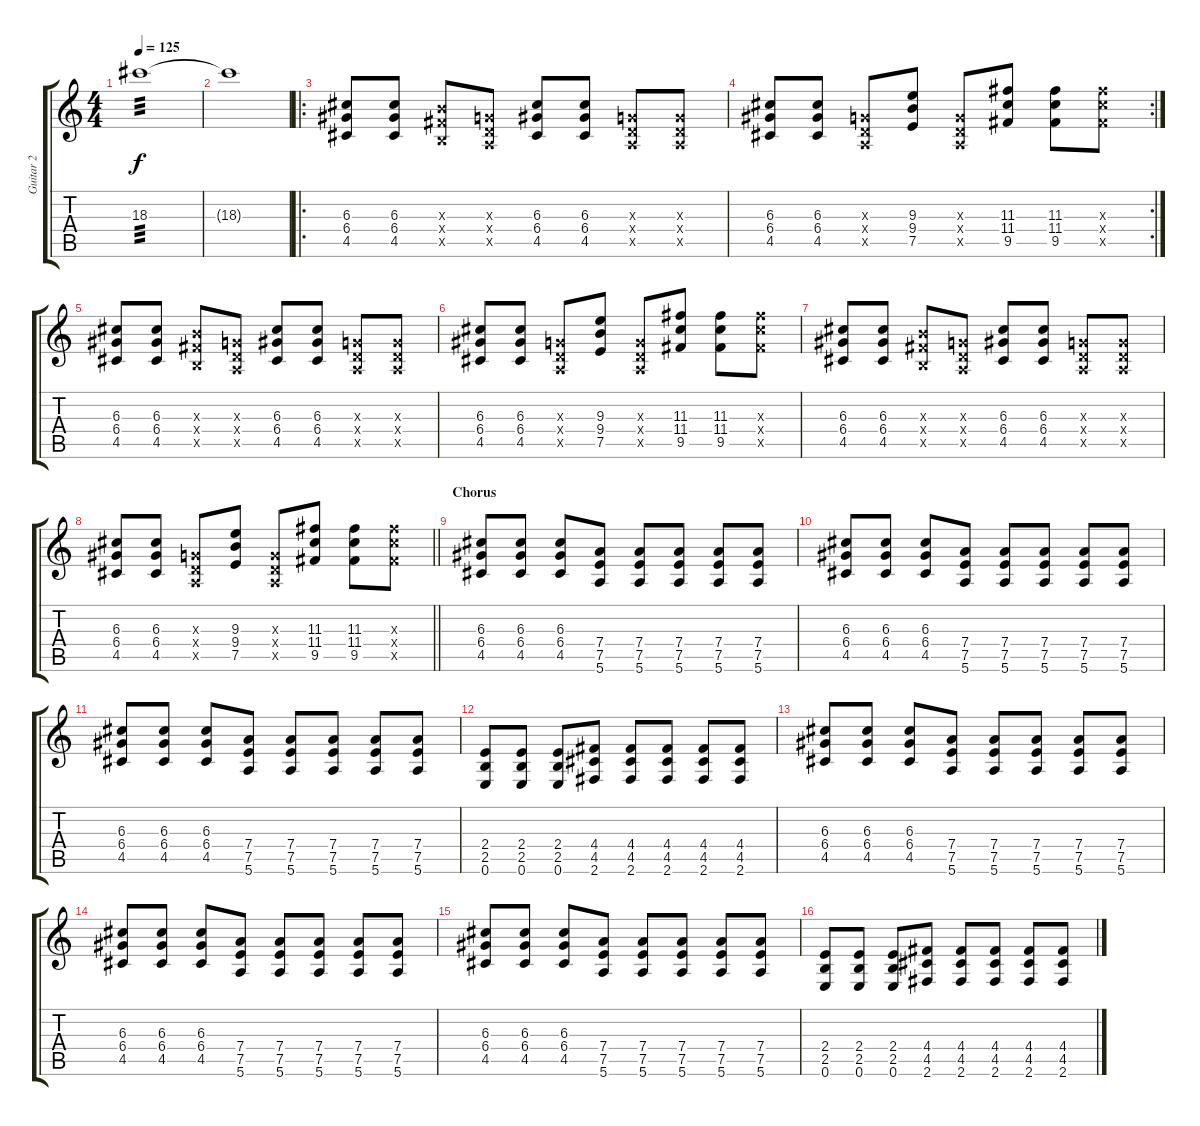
\track ("Guitar 2" "Guitar 2") {instrument distortionguitar}
\staff {score tabs}
\tuning (E4 B3 G3 D3 A2 E2) {hide}
\ts (4 4)
\tempo 125
\clef g2
\ks c
18.3.1{tp 3 dy f} |
18.3{t}.1 |
\ro
(6.3 6.4 4.5).8 (6.3 6.4 4.5).8 (4.3{x} 4.4{x} 2.5{x}).8 (0.3{x} 0.4{x} 0.5{x}).8 (6.3 6.4 4.5).8 (6.3 6.4 4.5).8 (0.3{x} 0.4{x} 0.5{x}).8 (0.3{x} 0.4{x} 0.5{x}).8 |
\rc 2
(6.3 6.4 4.5).8 (6.3 6.4 4.5).8 (0.3{x} 0.4{x} 0.5{x}).8 (9.3 9.4 7.5).8 (0.3{x} 0.4{x} 0.5{x}).8 (11.3 11.4 9.5).8 (11.3 11.4 9.5).8 (11.3{x} 11.4{x} 9.5{x}).8 |
(6.3 6.4 4.5).8 (6.3 6.4 4.5).8 (4.3{x} 4.4{x} 2.5{x}).8 (0.3{x} 0.4{x} 0.5{x}).8 (6.3 6.4 4.5).8 (6.3 6.4 4.5).8 (0.3{x} 0.4{x} 0.5{x}).8 (0.3{x} 0.4{x} 0.5{x}).8 |
(6.3 6.4 4.5).8 (6.3 6.4 4.5).8 (0.3{x} 0.4{x} 0.5{x}).8 (9.3 9.4 7.5).8 (0.3{x} 0.4{x} 0.5{x}).8 (11.3 11.4 9.5).8 (11.3 11.4 9.5).8 (11.3{x} 11.4{x} 9.5{x}).8 |
(6.3 6.4 4.5).8 (6.3 6.4 4.5).8 (4.3{x} 4.4{x} 2.5{x}).8 (0.3{x} 0.4{x} 0.5{x}).8 (6.3 6.4 4.5).8 (6.3 6.4 4.5).8 (0.3{x} 0.4{x} 0.5{x}).8 (0.3{x} 0.4{x} 0.5{x}).8 |
\barLineRight lightlight
(6.3 6.4 4.5).8 (6.3 6.4 4.5).8 (0.3{x} 0.4{x} 0.5{x}).8 (9.3 9.4 7.5).8 (0.3{x} 0.4{x} 0.5{x}).8 (11.3 11.4 9.5).8 (11.3 11.4 9.5).8 (11.3{x} 11.4{x} 9.5{x}).8 |
\section ("" "Chorus")
(6.3 6.4 4.5).8 (6.3 6.4 4.5).8 (6.3 6.4 4.5).8 (7.4 7.5 5.6).8 (7.4 7.5 5.6).8 (7.4 7.5 5.6).8 (7.4 7.5 5.6).8 (7.4 7.5 5.6).8 |
(6.3 6.4 4.5).8 (6.3 6.4 4.5).8 (6.3 6.4 4.5).8 (7.4 7.5 5.6).8 (7.4 7.5 5.6).8 (7.4 7.5 5.6).8 (7.4 7.5 5.6).8 (7.4 7.5 5.6).8 |
(6.3 6.4 4.5).8 (6.3 6.4 4.5).8 (6.3 6.4 4.5).8 (7.4 7.5 5.6).8 (7.4 7.5 5.6).8 (7.4 7.5 5.6).8 (7.4 7.5 5.6).8 (7.4 7.5 5.6).8 |
(2.4 2.5 0.6).8 (2.4 2.5 0.6).8 (2.4 2.5 0.6).8 (4.4 4.5 2.6).8 (4.4 4.5 2.6).8 (4.4 4.5 2.6).8 (4.4 4.5 2.6).8 (4.4 4.5 2.6).8 |
(6.3 6.4 4.5).8 (6.3 6.4 4.5).8 (6.3 6.4 4.5).8 (7.4 7.5 5.6).8 (7.4 7.5 5.6).8 (7.4 7.5 5.6).8 (7.4 7.5 5.6).8 (7.4 7.5 5.6).8 |
(6.3 6.4 4.5).8 (6.3 6.4 4.5).8 (6.3 6.4 4.5).8 (7.4 7.5 5.6).8 (7.4 7.5 5.6).8 (7.4 7.5 5.6).8 (7.4 7.5 5.6).8 (7.4 7.5 5.6).8 |
(6.3 6.4 4.5).8 (6.3 6.4 4.5).8 (6.3 6.4 4.5).8 (7.4 7.5 5.6).8 (7.4 7.5 5.6).8 (7.4 7.5 5.6).8 (7.4 7.5 5.6).8 (7.4 7.5 5.6).8 |
(2.4 2.5 0.6).8 (2.4 2.5 0.6).8 (2.4 2.5 0.6).8 (4.4 4.5 2.6).8 (4.4 4.5 2.6).8 (4.4 4.5 2.6).8 (4.4 4.5 2.6).8 (4.4 4.5 2.6).8
